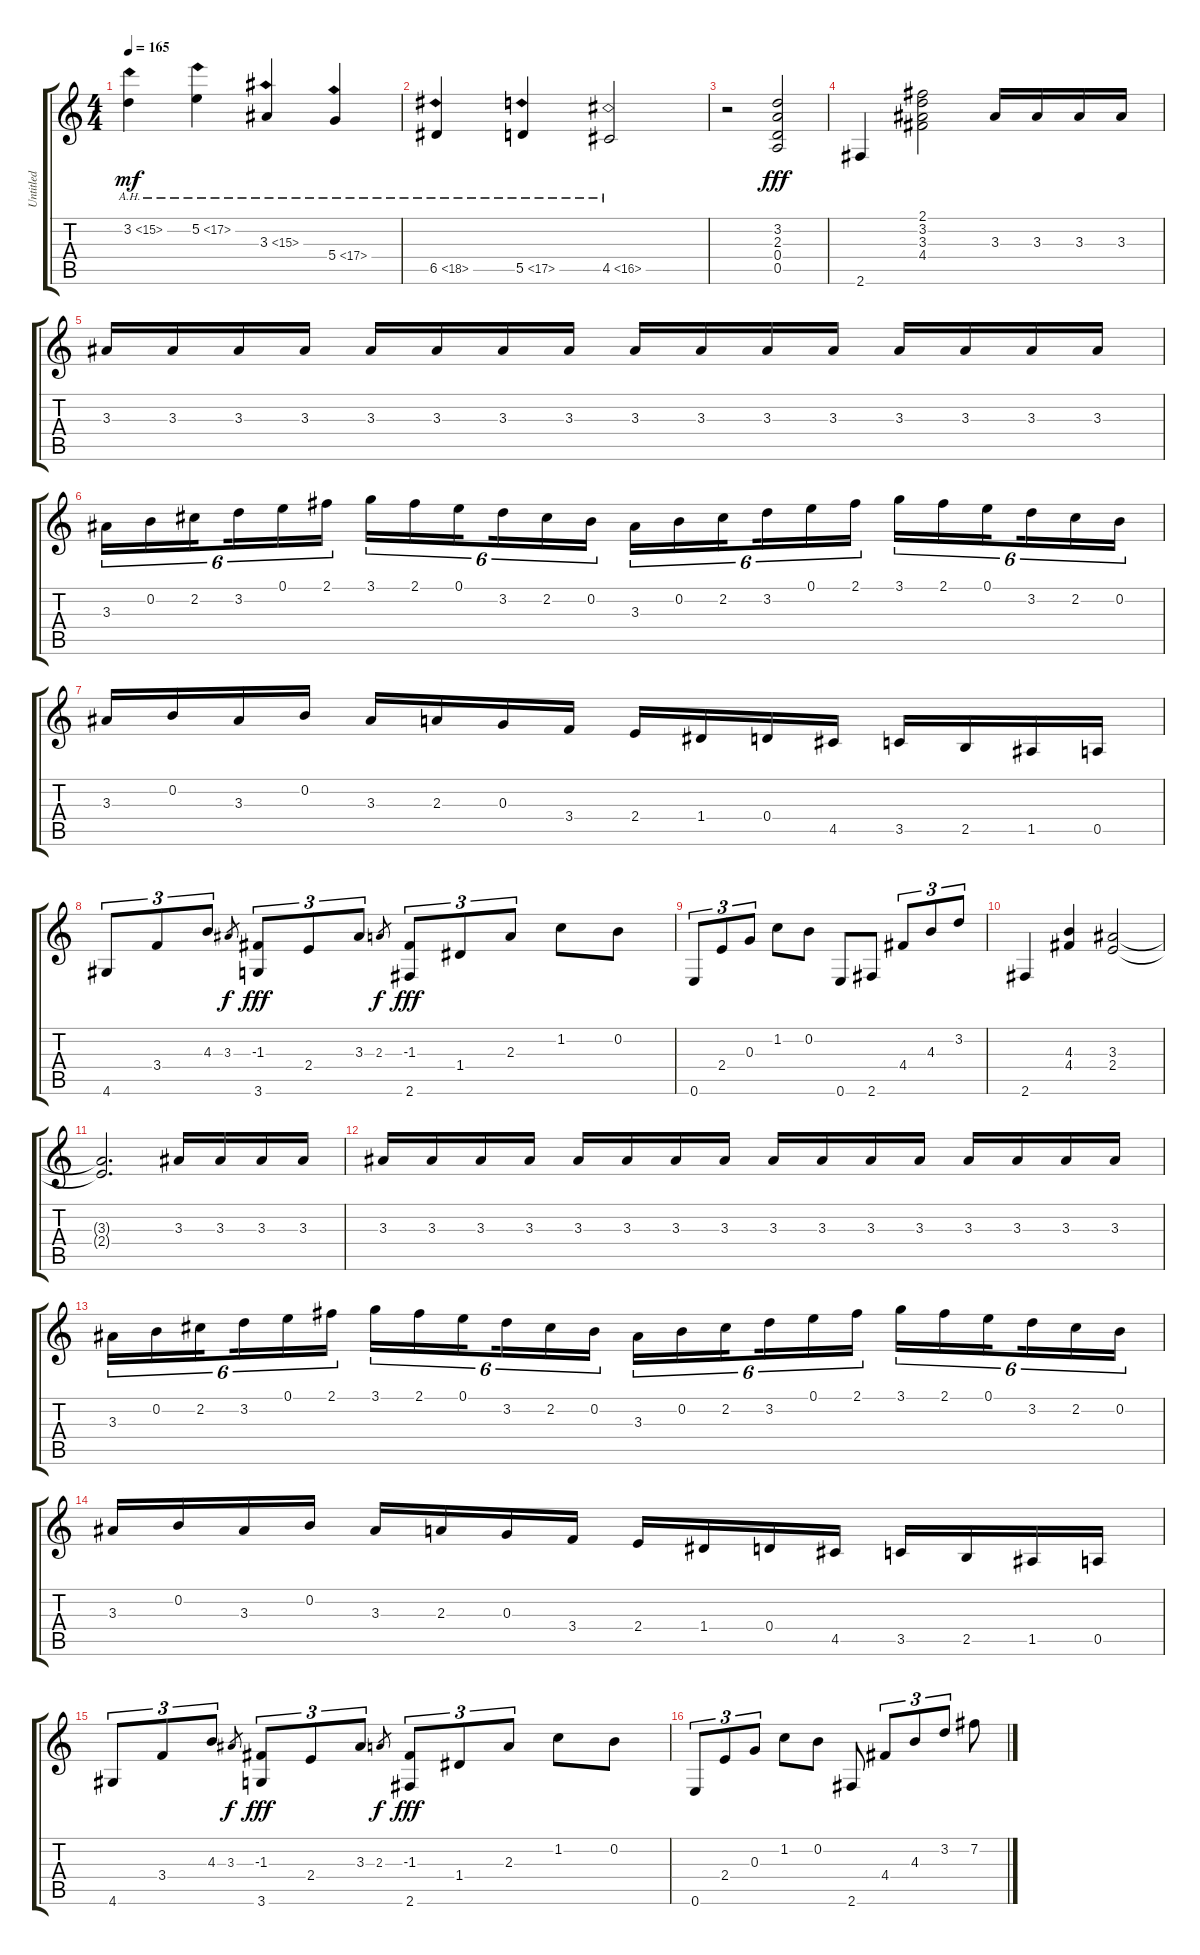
\track ("Untitled" "Untitled") {instrument acousticguitarsteel}
\staff {score tabs}
\tuning (E4 B3 G3 D3 A2 E2) {hide}
\ts (4 4)
\tempo 165
\clef g2
\ks c
3.2{ah 12}.4{dy mf} 5.2{ah 12}.4 3.3{ah 12}.4 5.4{ah 12}.4 |
6.5{ah 12}.4 5.5{ah 12}.4 4.5{ah 12}.2 |
r.2 (3.2 2.3 0.4 0.5).2{dy fff} |
2.6.4 (2.1 3.2 3.3 4.4).2 3.3.16 3.3.16 3.3.16 3.3.16 |
3.3.16 3.3.16 3.3.16 3.3.16 3.3.16 3.3.16 3.3.16 3.3.16 3.3.16 3.3.16 3.3.16 3.3.16 3.3.16 3.3.16 3.3.16 3.3.16 |
3.3.16{tu (6 4)} 0.2.16{tu (6 4)} 2.2.16{tu (6 4) beam splitsecondary} 3.2.16{tu (6 4)} 0.1.16{tu (6 4)} 2.1.16{tu (6 4)} 3.1.16{tu (6 4)} 2.1.16{tu (6 4)} 0.1.16{tu (6 4) beam splitsecondary} 3.2.16{tu (6 4)} 2.2.16{tu (6 4)} 0.2.16{tu (6 4)} 3.3.16{tu (6 4)} 0.2.16{tu (6 4)} 2.2.16{tu (6 4) beam splitsecondary} 3.2.16{tu (6 4)} 0.1.16{tu (6 4)} 2.1.16{tu (6 4)} 3.1.16{tu (6 4)} 2.1.16{tu (6 4)} 0.1.16{tu (6 4) beam splitsecondary} 3.2.16{tu (6 4)} 2.2.16{tu (6 4)} 0.2.16{tu (6 4)} |
3.3.16 0.2.16 3.3.16 0.2.16 3.3.16 2.3.16 0.3.16 3.4.16 2.4.16 1.4.16 0.4.16 4.5.16 3.5.16 2.5.16 1.5.16 0.5.16 |
4.6.8{tu (3 2)} 3.4.8{tu (3 2)} 4.3.8{tu (3 2)} 3.3.8{gr dy f} (-1.3 3.6).8{tu (3 2) dy fff} 2.4.8{tu (3 2)} 3.3.8{tu (3 2)} 2.3.8{gr dy f} (-1.3 2.6).8{tu (3 2) dy fff} 1.4.8{tu (3 2)} 2.3.8{tu (3 2)} 1.2.8 0.2.8 |
0.6.8{tu (3 2)} 2.4.8{tu (3 2)} 0.3.8{tu (3 2)} 1.2.8 0.2.8 0.6.8 2.6.8 4.4.8{tu (3 2)} 4.3.8{tu (3 2)} 3.2.8{tu (3 2)} |
2.6.4 (4.3 4.4).4 (3.3 2.4).2 |
(3.3{t} 2.4{t}).2{d} 3.3.16 3.3.16 3.3.16 3.3.16 |
3.3.16 3.3.16 3.3.16 3.3.16 3.3.16 3.3.16 3.3.16 3.3.16 3.3.16 3.3.16 3.3.16 3.3.16 3.3.16 3.3.16 3.3.16 3.3.16 |
3.3.16{tu (6 4)} 0.2.16{tu (6 4)} 2.2.16{tu (6 4) beam splitsecondary} 3.2.16{tu (6 4)} 0.1.16{tu (6 4)} 2.1.16{tu (6 4)} 3.1.16{tu (6 4)} 2.1.16{tu (6 4)} 0.1.16{tu (6 4) beam splitsecondary} 3.2.16{tu (6 4)} 2.2.16{tu (6 4)} 0.2.16{tu (6 4)} 3.3.16{tu (6 4)} 0.2.16{tu (6 4)} 2.2.16{tu (6 4) beam splitsecondary} 3.2.16{tu (6 4)} 0.1.16{tu (6 4)} 2.1.16{tu (6 4)} 3.1.16{tu (6 4)} 2.1.16{tu (6 4)} 0.1.16{tu (6 4) beam splitsecondary} 3.2.16{tu (6 4)} 2.2.16{tu (6 4)} 0.2.16{tu (6 4)} |
3.3.16 0.2.16 3.3.16 0.2.16 3.3.16 2.3.16 0.3.16 3.4.16 2.4.16 1.4.16 0.4.16 4.5.16 3.5.16 2.5.16 1.5.16 0.5.16 |
4.6.8{tu (3 2)} 3.4.8{tu (3 2)} 4.3.8{tu (3 2)} 3.3.8{gr dy f} (-1.3 3.6).8{tu (3 2) dy fff} 2.4.8{tu (3 2)} 3.3.8{tu (3 2)} 2.3.8{gr dy f} (-1.3 2.6).8{tu (3 2) dy fff} 1.4.8{tu (3 2)} 2.3.8{tu (3 2)} 1.2.8 0.2.8 |
0.6.8{tu (3 2)} 2.4.8{tu (3 2)} 0.3.8{tu (3 2)} 1.2.8 0.2.8 2.6.8 4.4.8{tu (3 2)} 4.3.8{tu (3 2)} 3.2.8{tu (3 2)} 7.2.8
